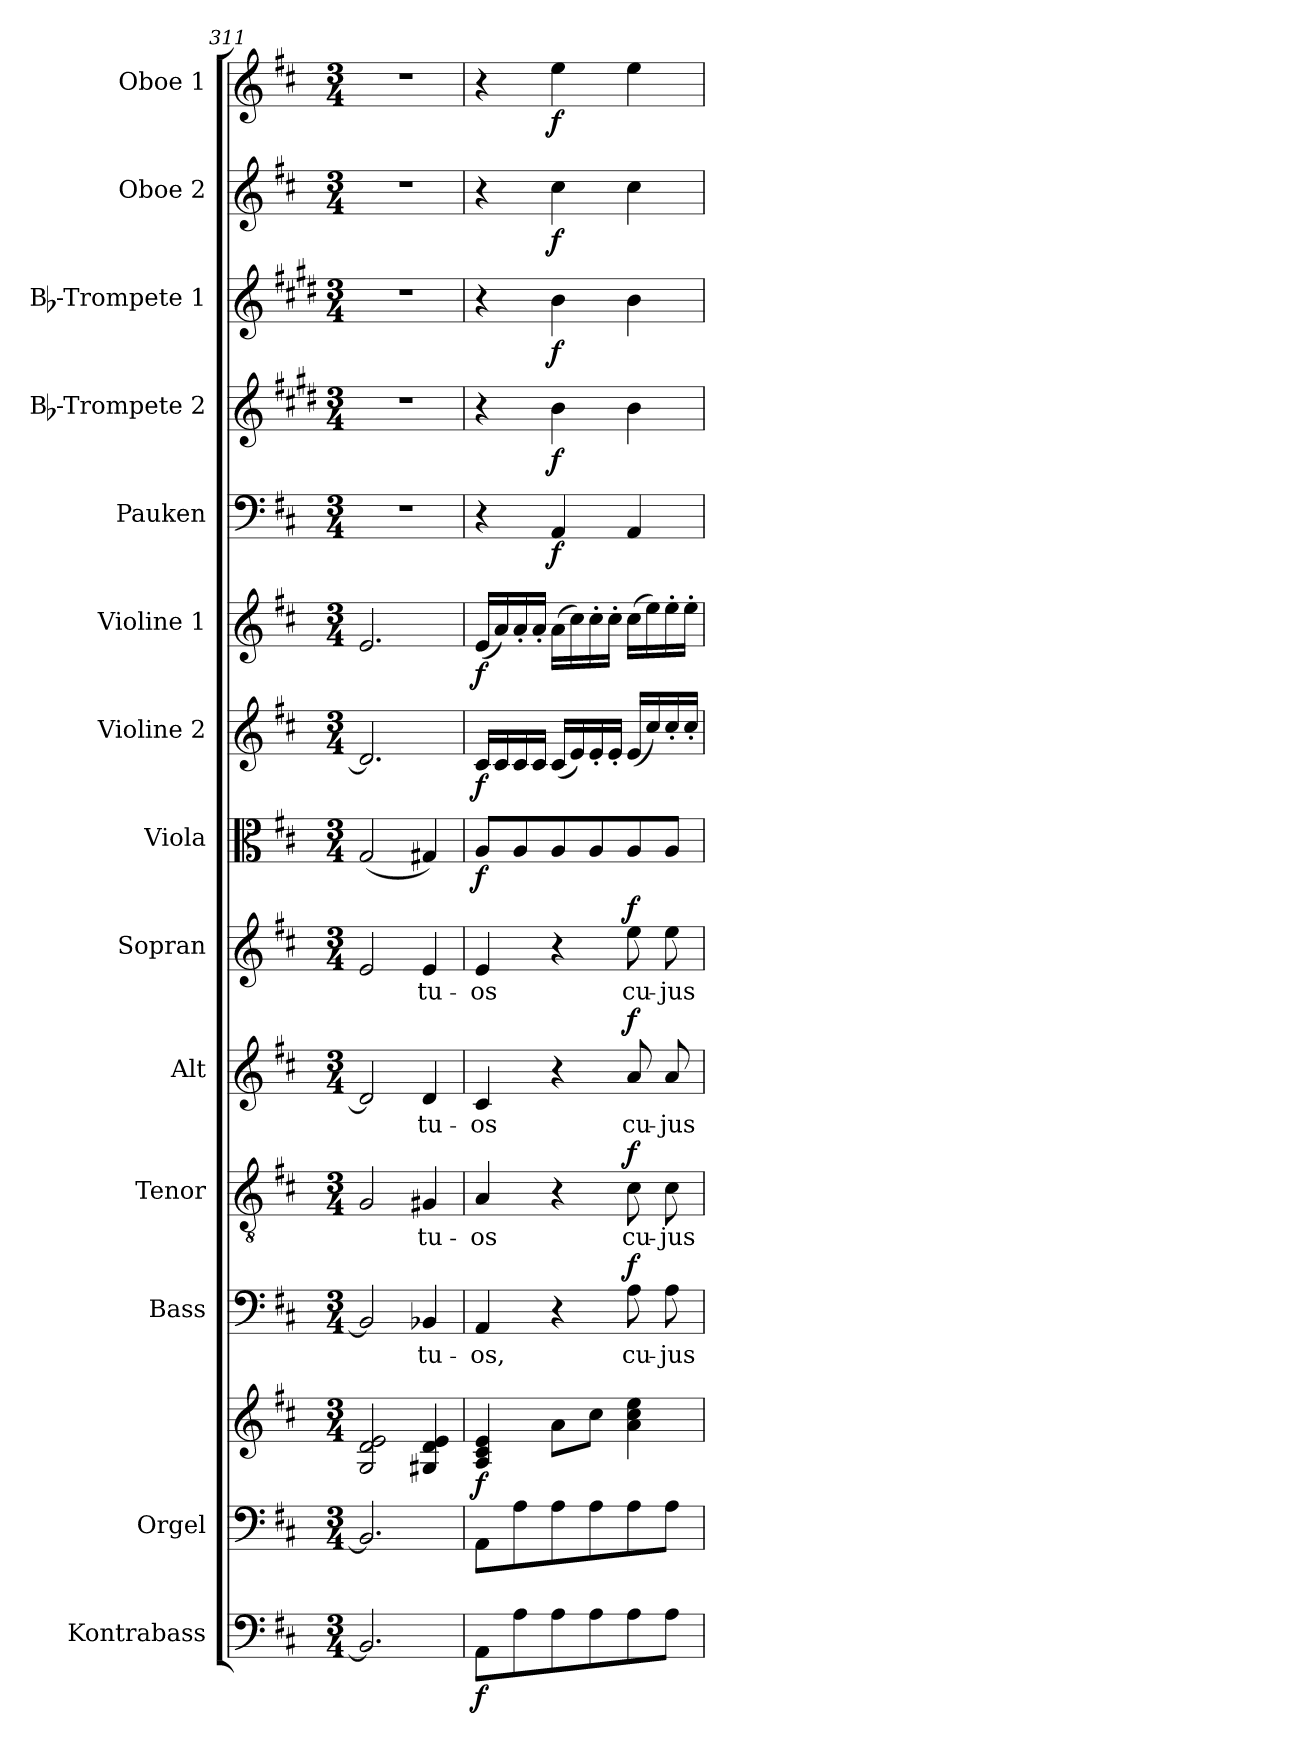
**kern	**dynam	**kern	**kern	**dynam	**kern	**text	**dynam	**kern	**text	**dynam	**kern	**text	**dynam	**kern	**text	**dynam	**kern	**dynam	**kern	**dynam	**kern	**dynam	**kern	**dynam	**kern	**dynam	**kern	**dynam	**kern	**dynam	**kern	**dynam
*part14	*part14	*part13	*part13	*part13	*part12	*part12	*part12	*part11	*part11	*part11	*part10	*part10	*part10	*part9	*part9	*part9	*part8	*part8	*part7	*part7	*part6	*part6	*part5	*part5	*part4	*part4	*part3	*part3	*part2	*part2	*part1	*part1
*staff15	*staff15	*staff14	*staff13	*staff13/14	*staff12	*staff12	*staff12	*staff11	*staff11	*staff11	*staff10	*staff10	*staff10	*staff9	*staff9	*staff9	*staff8	*staff8	*staff7	*staff7	*staff6	*staff6	*staff5	*staff5	*staff4	*staff4	*staff3	*staff3	*staff2	*staff2	*staff1	*staff1
*I"Kontrabass	*	*I"Orgel	*	*	*I"Bass	*	*	*I"Tenor	*	*	*I"Alt	*	*	*I"Sopran	*	*	*I"Viola	*	*I"Violine 2	*	*I"Violine 1	*	*I"Pauken	*	*I"Bb-Trompete 2	*	*I"Bb-Trompete 1	*	*I"Oboe 2	*	*I"Oboe 1	*
*I'Kb.	*	*I'Org.	*	*	*I'B.	*	*	*I'T.	*	*	*I'A.	*	*	*I'S.	*	*	*I'Vla.	*	*I'Vl. 2	*	*I'Vl. 1	*	*I'Pk.	*	*I'Bb Trp. 2	*	*I'Bb Trp. 1	*	*I'Ob. 2	*	*I'Ob. 1	*
*clefF4	*	*clefF4	*clefG2	*	*clefF4	*	*	*clefGv2	*	*	*clefG2	*	*	*clefG2	*	*	*clefC3	*	*clefG2	*	*clefG2	*	*clefF4	*	*clefG2	*	*clefG2	*	*clefG2	*	*clefG2	*
*ITrd7c12	*	*	*	*	*	*	*	*	*	*	*	*	*	*	*	*	*	*	*	*	*	*	*	*	*ITrd1c2	*	*ITrd1c2	*	*	*	*	*
*k[f#c#]	*	*k[f#c#]	*k[f#c#]	*	*k[f#c#]	*	*	*k[f#c#]	*	*	*k[f#c#]	*	*	*k[f#c#]	*	*	*k[f#c#]	*	*k[f#c#]	*	*k[f#c#]	*	*k[f#c#]	*	*k[f#c#]	*	*k[f#c#]	*	*k[f#c#]	*	*k[f#c#]	*
*D:	*	*D:	*D:	*	*D:	*	*	*D:	*	*	*D:	*	*	*D:	*	*	*D:	*	*D:	*	*D:	*	*D:	*	*D:	*	*D:	*	*D:	*	*D:	*
*M3/4	*	*M3/4	*M3/4	*	*M3/4	*	*	*M3/4	*	*	*M3/4	*	*	*M3/4	*	*	*M3/4	*	*M3/4	*	*M3/4	*	*M3/4	*	*M3/4	*	*M3/4	*	*M3/4	*	*M3/4	*
=311	=311	=311	=311	=311	=311	=311	=311	=311	=311	=311	=311	=311	=311	=311	=311	=311	=311	=311	=311	=311	=311	=311	=311	=311	=311	=311	=311	=311	=311	=311	=311	=311
2.BBB-/]	.	2.BB-/]	2G/ 2d/ 2e/	.	2BB-/]	.	.	2G/	.	.	2d/]	.	.	2e/	.	.	(<2G/	.	2.d/]	.	2.e/	.	2.r	.	2.r	.	2.r	.	2.r	.	2.r	.
!	!	!	!	!	!	!LO:LY:b	!	!	!LO:LY:b	!	!	!LO:LY:b	!	!	!LO:LY:b	!	!	!	!	!	!	!	!	!	!	!	!	!	!	!	!	!
.	.	.	4G#X/ 4d/ 4e/	.	4BB-X/	-tu-	.	4G#X/	-tu-	.	4d/	-tu-	.	4e/	-tu-	.	4G#X/)	.	.	.	.	.	.	.	.	.	.	.	.	.	.	.
!!LO:PB:g=z
=312	=312	=312	=312	=312	=312	=312	=312	=312	=312	=312	=312	=312	=312	=312	=312	=312	=312	=312	=312	=312	=312	=312	=312	=312	=312	=312	=312	=312	=312	=312	=312	=312
!	!LO:DY:b	!	!	!LO:DY:b	!	!LO:LY:b	!	!	!LO:LY:b	!	!	!LO:LY:b	!	!	!LO:LY:b	!	!	!LO:DY:b	!	!LO:DY:b	!	!LO:DY:b	!	!	!	!	!	!	!	!	!	!
8AAA\L	f	8AA\L	4A/ 4c#/ 4e/	f	4AA/	-os,	.	4A/	-os	.	4c#/	-os	.	4e/	-os	.	8A/L	f	16c#/LL	f	(<16e/LL	f	4r	.	4r	.	4r	.	4r	.	4r	.
.	.	.	.	.	.	.	.	.	.	.	.	.	.	.	.	.	.	.	16c#/	.	16a/)	.	.	.	.	.	.	.	.	.	.	.
8AA\	.	8A\	.	.	.	.	.	.	.	.	.	.	.	.	.	.	8A/	.	16c#/	.	16a'</	.	.	.	.	.	.	.	.	.	.	.
.	.	.	.	.	.	.	.	.	.	.	.	.	.	.	.	.	.	.	16c#/JJ	.	16a'</JJ	.	.	.	.	.	.	.	.	.	.	.
!	!	!	!	!	!	!	!	!	!	!	!	!	!	!	!	!	!	!	!	!	!	!	!	!LO:DY:b	!	!LO:DY:b	!	!LO:DY:b	!	!LO:DY:b	!	!LO:DY:b
8AA\	.	8A\	8a\L	.	4r	.	.	4r	.	.	4r	.	.	4r	.	.	8A/	.	(<16c#/LL	.	(>16a\LL	.	4AA/	f	4a\	f	4a\	f	4cc#\	f	4ee\	f
.	.	.	.	.	.	.	.	.	.	.	.	.	.	.	.	.	.	.	16e/)	.	16cc#\)	.	.	.	.	.	.	.	.	.	.	.
8AA\	.	8A\	8cc#\J	.	.	.	.	.	.	.	.	.	.	.	.	.	8A/	.	16e'</	.	16cc#'>\	.	.	.	.	.	.	.	.	.	.	.
.	.	.	.	.	.	.	.	.	.	.	.	.	.	.	.	.	.	.	16e'</JJ	.	16cc#'>\JJ	.	.	.	.	.	.	.	.	.	.	.
!	!	!	!	!	!	!LO:LY:b	!LO:DY:a	!	!LO:LY:b	!LO:DY:a	!	!LO:LY:b	!LO:DY:a	!	!LO:LY:b	!LO:DY:a	!	!	!	!	!	!	!	!	!	!	!	!	!	!	!	!
8AA\	.	8A\	4a\ 4cc#\ 4ee\	.	8A\	cu-	f	8c#\	cu-	f	8a/	cu-	f	8ee\	cu-	f	8A/	.	(<16e/LL	.	(>16cc#\LL	.	4AA/	.	4a\	.	4a\	.	4cc#\	.	4ee\	.
.	.	.	.	.	.	.	.	.	.	.	.	.	.	.	.	.	.	.	16cc#/)	.	16ee\)	.	.	.	.	.	.	.	.	.	.	.
!	!	!	!	!	!	!LO:LY:b	!	!	!LO:LY:b	!	!	!LO:LY:b	!	!	!LO:LY:b	!	!	!	!	!	!	!	!	!	!	!	!	!	!	!	!	!
8AA\J	.	8A\J	.	.	8A\	-jus	.	8c#\	-jus	.	8a/	-jus	.	8ee\	-jus	.	8A/J	.	16cc#'</	.	16ee'>\	.	.	.	.	.	.	.	.	.	.	.
.	.	.	.	.	.	.	.	.	.	.	.	.	.	.	.	.	.	.	16cc#'</JJ	.	16ee'>\JJ	.	.	.	.	.	.	.	.	.	.	.
=	=	=	=	=	=	=	=	=	=	=	=	=	=	=	=	=	=	=	=	=	=	=	=	=	=	=	=	=	=	=	=	=
*-	*-	*-	*-	*-	*-	*-	*-	*-	*-	*-	*-	*-	*-	*-	*-	*-	*-	*-	*-	*-	*-	*-	*-	*-	*-	*-	*-	*-	*-	*-	*-	*-
